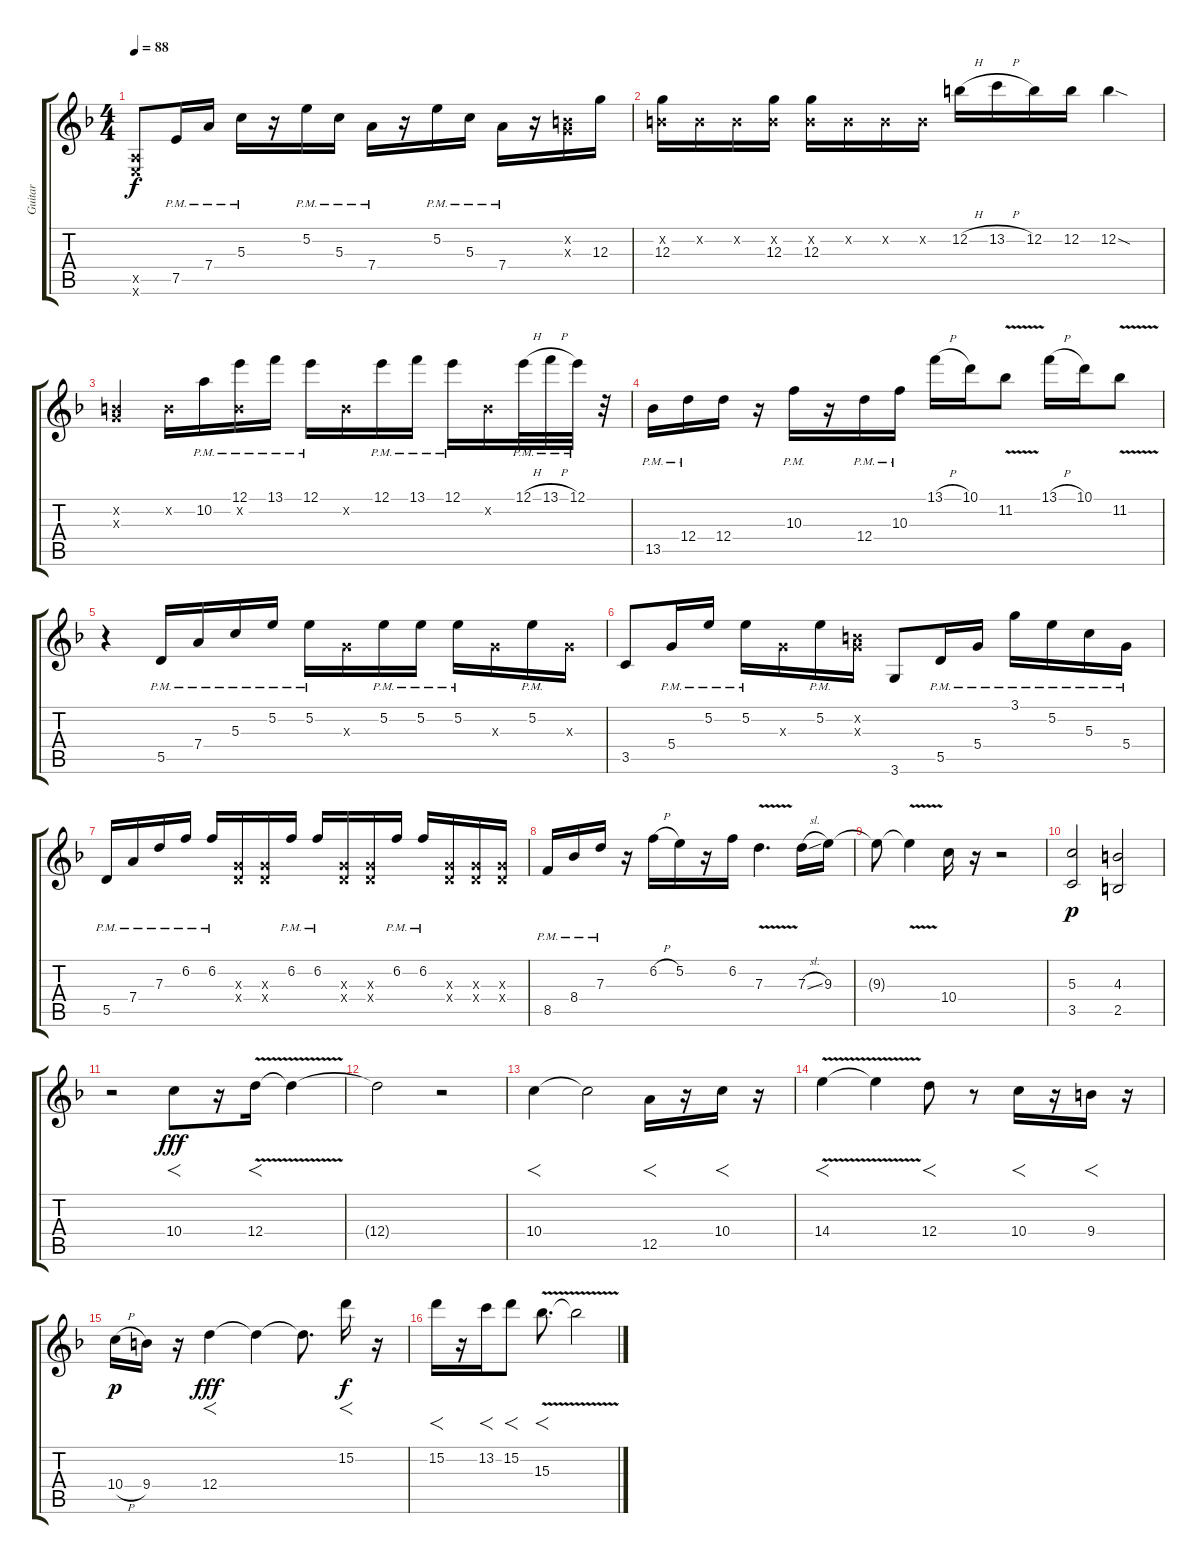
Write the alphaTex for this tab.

\track ("Guitar" "Guitar") {instrument electricguitarclean}
\staff {score tabs}
\tuning (E4 B3 G3 D3 A2 E2) {hide}
\ts (4 4)
\tempo 88
\clef g2
\ks dminor
(0.5{x} 0.6{x}).8{dy f} 7.5{pm}.16 7.4{pm}.16 5.3{pm}.16 r.16 5.2{pm}.16 5.3{pm}.16 7.4{pm}.16 r.16 5.2{pm}.16 5.3{pm}.16 7.4{pm}.16 r.16 (0.2{x} 0.3{x}).16 12.3.16 |
(0.2{x} 12.3).16 0.2{x}.16 0.2{x}.16 (0.2{x} 12.3).16 (0.2{x} 12.3).16 0.2{x}.16 0.2{x}.16 0.2{x}.16 12.2{h}.16 13.2{h}.16 12.2.16 12.2.16 12.2{sod}.4 |
(0.2{x} 0.3{x}).4 0.2{x}.16 10.2{pm}.16 (12.1{pm} 0.2{x}).16 13.1{pm}.16 12.1{pm}.16 0.2{x}.16 12.1{pm}.16 13.1{pm}.16 12.1{pm}.16 0.2{x}.16 12.1{h pm}.32 13.1{h pm}.32 12.1{pm}.32 r.32 |
13.5{pm}.16 12.4{pm}.16 12.4.16 r.16 10.3{pm}.16 r.16 12.4{pm}.16 10.3{pm}.16 13.1{h}.16 10.1.16 11.2{v}.8 13.1{h}.16 10.1.16 11.2{v}.8 |
r.4 5.5{pm}.16 7.4{pm}.16 5.3{pm}.16 5.2{pm}.16 5.2{pm}.16 0.3{x}.16 5.2{pm}.16 5.2{pm}.16 5.2{pm}.16 0.3{x}.16 5.2{pm}.16 0.3{x}.16 |
3.5.8 5.4{pm}.16 5.2{pm}.16 5.2{pm}.16 0.3{x}.16 5.2{pm}.16 (0.2{x} 0.3{x}).16 3.6.8 5.5{pm}.16 5.4{pm}.16 3.1{pm}.16 5.2{pm}.16 5.3{pm}.16 5.4{pm}.16 |
5.5{pm}.16 7.4{pm}.16 7.3{pm}.16 6.2{pm}.16 6.2{pm}.16 (0.3{x} 0.4{x}).16 (0.3{x} 0.4{x}).16 6.2{pm}.16 6.2{pm}.16 (0.3{x} 0.4{x}).16 (0.3{x} 0.4{x}).16 6.2{pm}.16 6.2{pm}.16 (0.3{x} 0.4{x}).16 (0.3{x} 0.4{x}).16 (0.3{x} 0.4{x}).16 |
8.5{pm}.16 8.4{pm}.16 7.3{pm}.16 r.16 6.2{h}.16 5.2.16 r.16 6.2.16 7.3{v}.4{d} 7.3{sl}.16 9.3.16 |
9.3{t}.8 9.3{v t}.4 10.4.16 r.16 r.2 |
(5.3 3.5).2{dy p} (4.3 2.5).2 |
r.2 10.4.8{f dy fff} r.16 12.4{v}.16{f} 12.4{t}.4 |
12.4{t}.2 r.2 |
10.4.4{f} 10.4{t}.2 12.5.16{f} r.16 10.4.16{f} r.16 |
14.4{v}.4{f} 14.4{t}.4 12.4.8{f} r.8 10.4.16{f} r.16 9.4.16{f} r.16 |
10.4{h}.16{dy p} 9.4.16 r.16 12.4.4{f dy fff} 12.4{t}.4 12.4{t}.8{d} 15.2.16{f dy f} r.16 |
15.2.16{f} r.16 13.2.16{f} 15.2.8{f} 15.3{v}.8{f d} 15.3{t}.2
